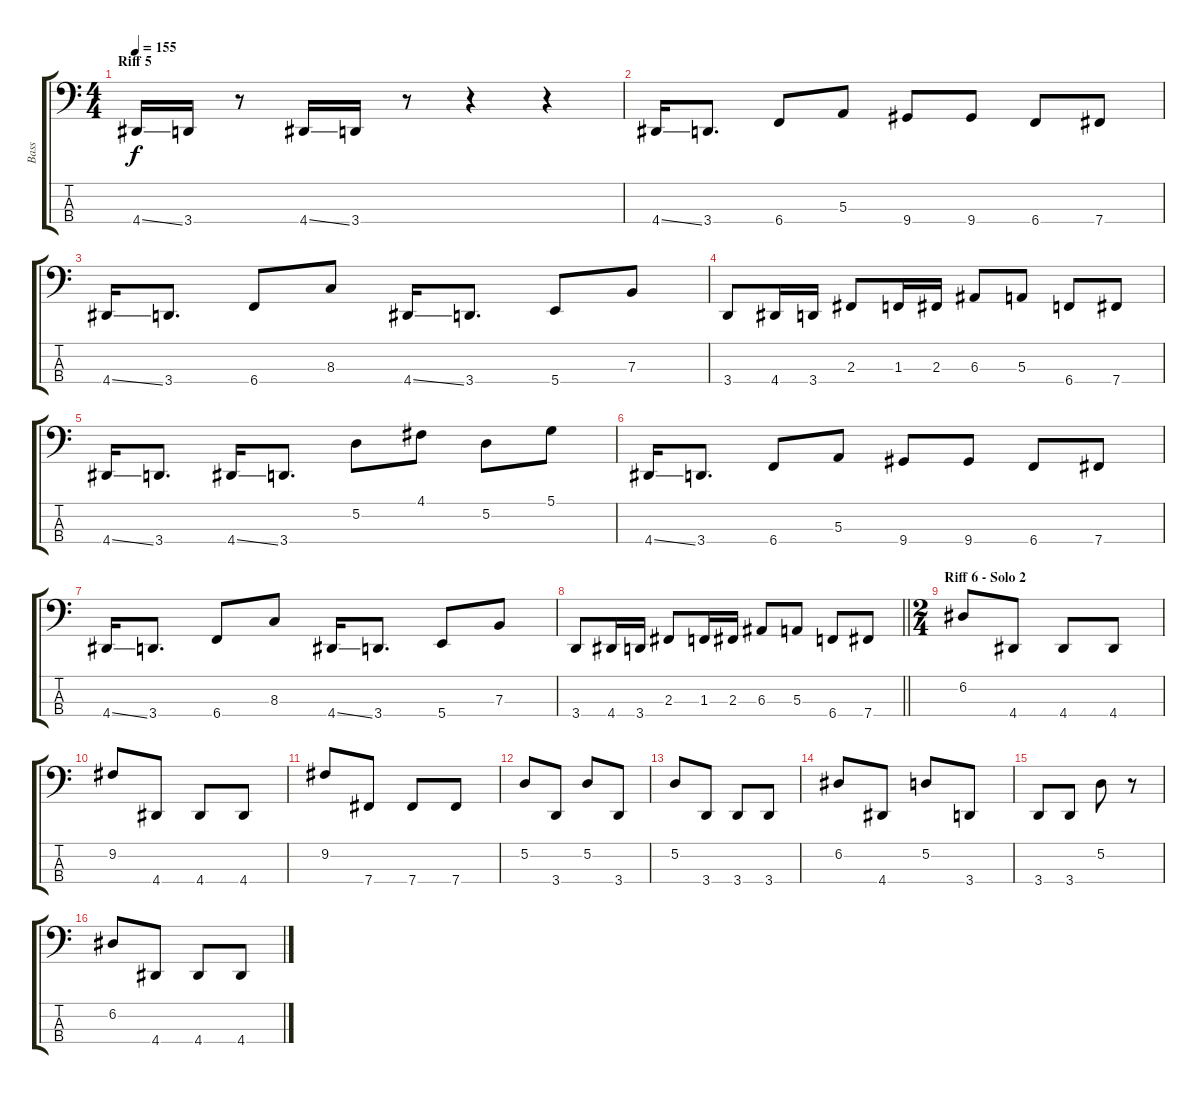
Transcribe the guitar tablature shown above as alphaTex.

\track ("Bass" "Bass") {instrument electricbasspick}
\staff {score tabs}
\tuning (D2 A1 E1 B0) {hide}
\ts (4 4)
\section ("" "Riff 5")
\tempo 155
\clef f4
\ks c
4.4{ss}.16{dy f} 3.4.16 r.8 4.4{ss}.16 3.4.16 r.8 r.4 r.4 |
4.4{ss}.16 3.4.8{d} 6.4.8 5.3.8 9.4.8 9.4.8 6.4.8 7.4.8 |
4.4{ss}.16 3.4.8{d} 6.4.8 8.3.8 4.4{ss}.16 3.4.8{d} 5.4.8 7.3.8 |
3.4.8 4.4.16 3.4.16 2.3.8 1.3.16 2.3.16 6.3.8 5.3.8 6.4.8 7.4.8 |
4.4{ss}.16 3.4.8{d} 4.4{ss}.16 3.4.8{d} 5.2.8 4.1.8 5.2.8 5.1.8 |
4.4{ss}.16 3.4.8{d} 6.4.8 5.3.8 9.4.8 9.4.8 6.4.8 7.4.8 |
4.4{ss}.16 3.4.8{d} 6.4.8 8.3.8 4.4{ss}.16 3.4.8{d} 5.4.8 7.3.8 |
\barLineRight lightlight
3.4.8 4.4.16 3.4.16 2.3.8 1.3.16 2.3.16 6.3.8 5.3.8 6.4.8 7.4.8 |
\ts (2 4)
\section ("" "Riff 6 - Solo 2")
6.2.8 4.4.8 4.4.8 4.4.8 |
9.2.8 4.4.8 4.4.8 4.4.8 |
9.2.8 7.4.8 7.4.8 7.4.8 |
5.2.8 3.4.8 5.2.8 3.4.8 |
5.2.8 3.4.8 3.4.8 3.4.8 |
6.2.8 4.4.8 5.2.8 3.4.8 |
3.4.8 3.4.8 5.2.8 r.8 |
6.2.8 4.4.8 4.4.8 4.4.8
